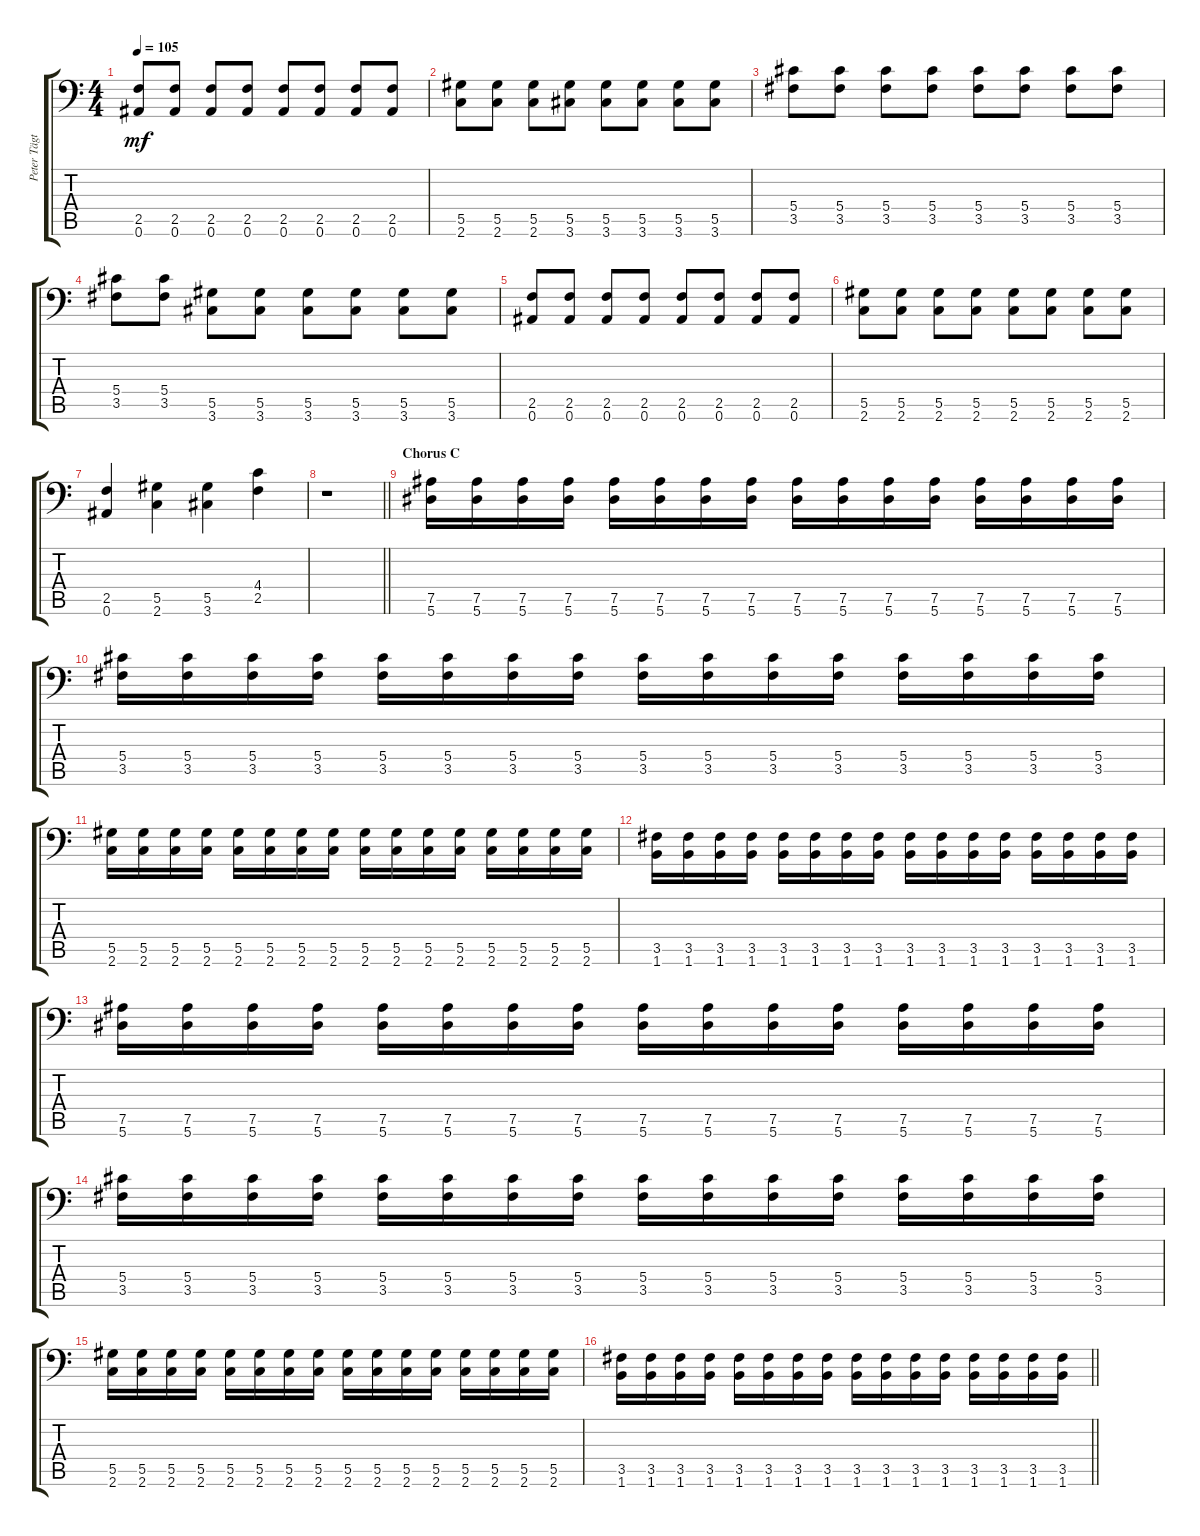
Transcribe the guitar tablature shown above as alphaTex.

\track ("Peter Tägtgren (Rythm 1)" "Peter Tägt") {instrument distortionguitar}
\staff {score tabs}
\tuning (Bb3 F3 Db3 Ab2 Eb2 Bb1) {hide}
\ts (4 4)
\tempo 105
\clef f4
\ks c
(2.5 0.6).8{dy mf} (2.5 0.6).8 (2.5 0.6).8 (2.5 0.6).8 (2.5 0.6).8 (2.5 0.6).8 (2.5 0.6).8 (2.5 0.6).8 |
(5.5 2.6).8 (5.5 2.6).8 (5.5 2.6).8 (5.5 3.6).8 (5.5 3.6).8 (5.5 3.6).8 (5.5 3.6).8 (5.5 3.6).8 |
(5.4 3.5).8 (5.4 3.5).8 (5.4 3.5).8 (5.4 3.5).8 (5.4 3.5).8 (5.4 3.5).8 (5.4 3.5).8 (5.4 3.5).8 |
(5.4 3.5).8 (5.4 3.5).8 (5.5 3.6).8 (5.5 3.6).8 (5.5 3.6).8 (5.5 3.6).8 (5.5 3.6).8 (5.5 3.6).8 |
(2.5 0.6).8 (2.5 0.6).8 (2.5 0.6).8 (2.5 0.6).8 (2.5 0.6).8 (2.5 0.6).8 (2.5 0.6).8 (2.5 0.6).8 |
(5.5 2.6).8 (5.5 2.6).8 (5.5 2.6).8 (5.5 2.6).8 (5.5 2.6).8 (5.5 2.6).8 (5.5 2.6).8 (5.5 2.6).8 |
(2.5 0.6).4 (5.5 2.6).4 (5.5 3.6).4 (4.4 2.5).4 |
\barLineRight lightlight
r.1 |
\section ("" "Chorus C")
(7.5 5.6).16 (7.5 5.6).16 (7.5 5.6).16 (7.5 5.6).16 (7.5 5.6).16 (7.5 5.6).16 (7.5 5.6).16 (7.5 5.6).16 (7.5 5.6).16 (7.5 5.6).16 (7.5 5.6).16 (7.5 5.6).16 (7.5 5.6).16 (7.5 5.6).16 (7.5 5.6).16 (7.5 5.6).16 |
(5.4 3.5).16 (5.4 3.5).16 (5.4 3.5).16 (5.4 3.5).16 (5.4 3.5).16 (5.4 3.5).16 (5.4 3.5).16 (5.4 3.5).16 (5.4 3.5).16 (5.4 3.5).16 (5.4 3.5).16 (5.4 3.5).16 (5.4 3.5).16 (5.4 3.5).16 (5.4 3.5).16 (5.4 3.5).16 |
(5.5 2.6).16 (5.5 2.6).16 (5.5 2.6).16 (5.5 2.6).16 (5.5 2.6).16 (5.5 2.6).16 (5.5 2.6).16 (5.5 2.6).16 (5.5 2.6).16 (5.5 2.6).16 (5.5 2.6).16 (5.5 2.6).16 (5.5 2.6).16 (5.5 2.6).16 (5.5 2.6).16 (5.5 2.6).16 |
(3.5 1.6).16 (3.5 1.6).16 (3.5 1.6).16 (3.5 1.6).16 (3.5 1.6).16 (3.5 1.6).16 (3.5 1.6).16 (3.5 1.6).16 (3.5 1.6).16 (3.5 1.6).16 (3.5 1.6).16 (3.5 1.6).16 (3.5 1.6).16 (3.5 1.6).16 (3.5 1.6).16 (3.5 1.6).16 |
(7.5 5.6).16 (7.5 5.6).16 (7.5 5.6).16 (7.5 5.6).16 (7.5 5.6).16 (7.5 5.6).16 (7.5 5.6).16 (7.5 5.6).16 (7.5 5.6).16 (7.5 5.6).16 (7.5 5.6).16 (7.5 5.6).16 (7.5 5.6).16 (7.5 5.6).16 (7.5 5.6).16 (7.5 5.6).16 |
(5.4 3.5).16 (5.4 3.5).16 (5.4 3.5).16 (5.4 3.5).16 (5.4 3.5).16 (5.4 3.5).16 (5.4 3.5).16 (5.4 3.5).16 (5.4 3.5).16 (5.4 3.5).16 (5.4 3.5).16 (5.4 3.5).16 (5.4 3.5).16 (5.4 3.5).16 (5.4 3.5).16 (5.4 3.5).16 |
(5.5 2.6).16 (5.5 2.6).16 (5.5 2.6).16 (5.5 2.6).16 (5.5 2.6).16 (5.5 2.6).16 (5.5 2.6).16 (5.5 2.6).16 (5.5 2.6).16 (5.5 2.6).16 (5.5 2.6).16 (5.5 2.6).16 (5.5 2.6).16 (5.5 2.6).16 (5.5 2.6).16 (5.5 2.6).16 |
\barLineRight lightlight
(3.5 1.6).16 (3.5 1.6).16 (3.5 1.6).16 (3.5 1.6).16 (3.5 1.6).16 (3.5 1.6).16 (3.5 1.6).16 (3.5 1.6).16 (3.5 1.6).16 (3.5 1.6).16 (3.5 1.6).16 (3.5 1.6).16 (3.5 1.6).16 (3.5 1.6).16 (3.5 1.6).16 (3.5 1.6).16
